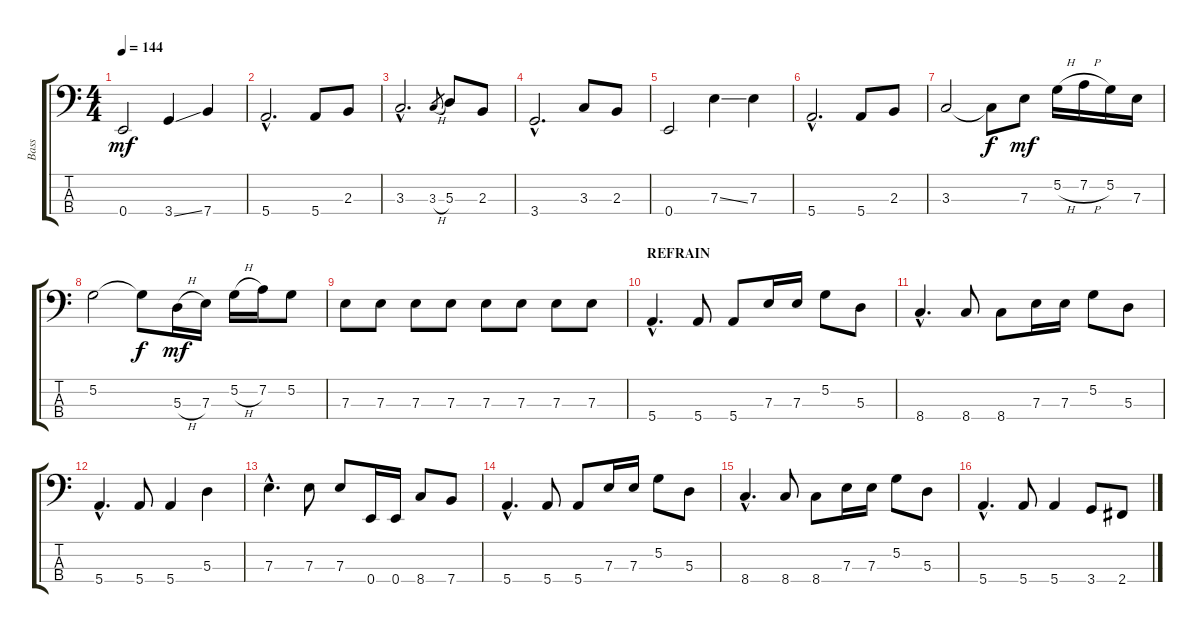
\track ("Bass" "Bass") {instrument electricbasspick}
\staff {score tabs}
\tuning (G2 D2 A1 E1) {hide}
\ts (4 4)
\tempo 144
\clef f4
\ks c
0.4.2{dy mf} 3.4{ss}.4 7.4.4 |
5.4{hac}.2{d} 5.4.8 2.3.8 |
3.3{hac}.2{d} 3.3{h}.8{gr} 5.3.8 2.3.8 |
3.4{hac}.2{d} 3.3.8 2.3.8 |
0.4.2 7.3{ss}.4 7.3.4 |
5.4{hac}.2{d} 5.4.8 2.3.8 |
3.3.2 3.3{t}.8{dy f} 7.3.8{dy mf} 5.2{h}.16 7.2{h}.16 5.2.16 7.3.16 |
5.2.2 5.2{t}.8{dy f} 5.3{h}.16{dy mf} 7.3.16 5.2{h}.16 7.2.16 5.2.8 |
7.3.8 7.3.8 7.3.8 7.3.8 7.3.8 7.3.8 7.3.8 7.3.8 |
\section ("" "REFRAIN")
5.4{hac}.4{d} 5.4.8 5.4.8 7.3.16 7.3.16 5.2.8 5.3.8 |
8.4{hac}.4{d} 8.4.8 8.4.8 7.3.16 7.3.16 5.2.8 5.3.8 |
5.4{hac}.4{d} 5.4.8 5.4.4 5.3.4 |
7.3{hac}.4{d} 7.3.8 7.3.8 0.4.16 0.4.16 8.4.8 7.4.8 |
5.4{hac}.4{d} 5.4.8 5.4.8 7.3.16 7.3.16 5.2.8 5.3.8 |
8.4{hac}.4{d} 8.4.8 8.4.8 7.3.16 7.3.16 5.2.8 5.3.8 |
5.4{hac}.4{d} 5.4.8 5.4.4 3.4.8 2.4.8
